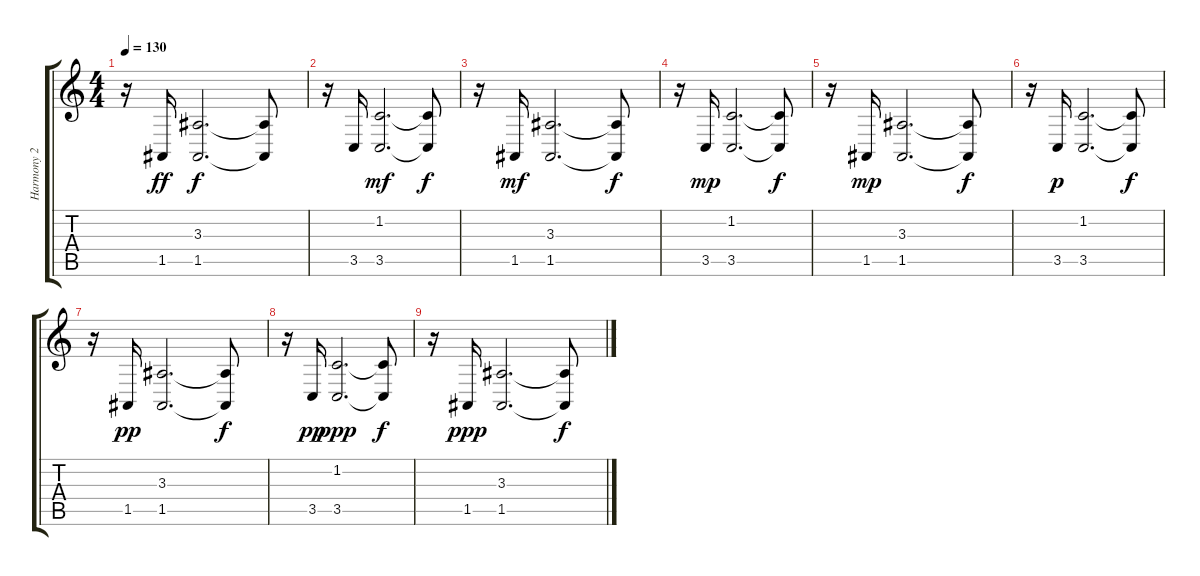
\track ("Harmony 2" "Harmony 2") {instrument lead2sawtooth}
\staff {score tabs}
\tuning (E4 B3 G3 D3 A2 E2) {hide}
\ts (4 4)
\tempo 130
\clef g2
\ks c
r.16{dy f} 1.5.16{dy ff volume 9} (3.3 1.5).2{d dy f} (3.3{t} 1.5{t}).8 |
r.16 3.5.16{volume 9} (1.2 3.5).2{d dy mf} (1.2{t} 3.5{t}).8{dy f} |
r.16 1.5.16{dy mf volume 9} (3.3 1.5).2{d} (3.3{t} 1.5{t}).8{dy f} |
r.16 3.5.16{dy mp volume 9} (1.2 3.5).2{d} (1.2{t} 3.5{t}).8{dy f} |
r.16 1.5.16{dy mp volume 9} (3.3 1.5).2{d} (3.3{t} 1.5{t}).8{dy f} |
r.16 3.5.16{dy p volume 9} (1.2 3.5).2{d} (1.2{t} 3.5{t}).8{dy f} |
r.16 1.5.16{dy pp volume 9} (3.3 1.5).2{d} (3.3{t} 1.5{t}).8{dy f} |
r.16 3.5.16{dy pp volume 9} (1.2 3.5).2{d dy ppp} (1.2{t} 3.5{t}).8{dy f} |
r.16 1.5.16{dy ppp volume 9} (3.3 1.5).2{d} (3.3{t} 1.5{t}).8{dy f}
